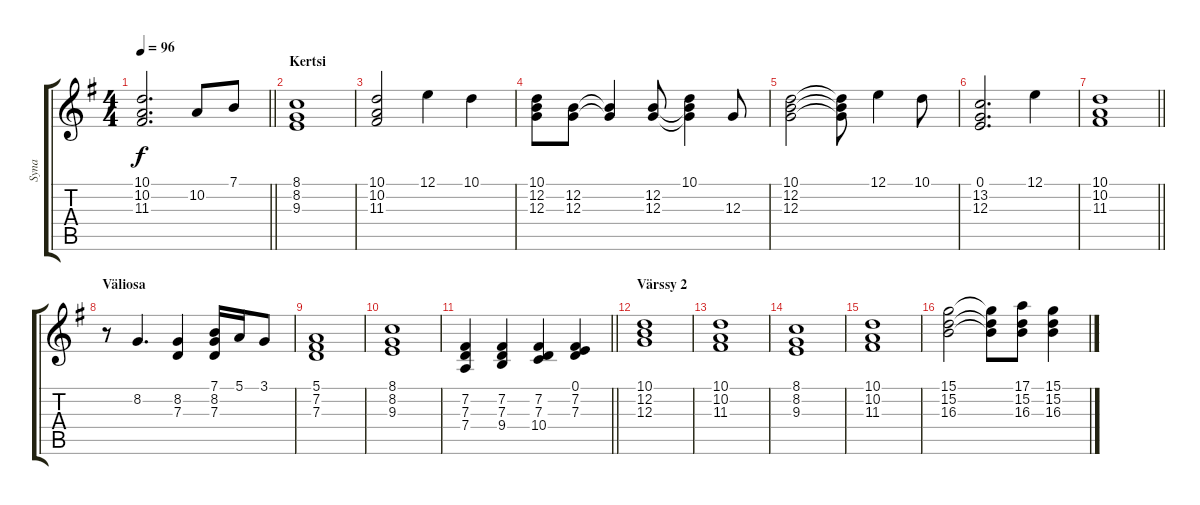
\track ("Syna" "Syna") {instrument drawbarorgan}
\staff {score tabs}
\tuning (E4 B3 G3 D3 A2 E2) {hide}
\ts (4 4)
\tempo 96
\clef g2
\barLineRight lightlight
\ks g
(10.1 10.2 11.3).2{d dy f} 10.2.8 7.1.8 |
\section ("" "Kertsi")
(8.1 8.2 9.3).1 |
(10.1 10.2 11.3).2 12.1.4 10.1.4 |
(10.1 12.2 12.3).8 (12.2 12.3).8 (12.2{t} 12.3{t}).4 (12.2 12.3).8 (10.1 12.2{t} 12.3{t}).4 12.3.8 |
(10.1 12.2 12.3).2 (10.1{t} 12.2{t} 12.3{t}).8 12.1.4 10.1.8 |
(0.1 13.2 12.3).2{d} 12.1.4 |
\barLineRight lightlight
(10.1 10.2 11.3).1 |
\section ("" "Väliosa")
r.8 8.2.4{d} (8.2 7.3).4 (7.1 8.2 7.3).16 5.1.16 3.1.8 |
(5.1 7.2 7.3).1 |
(8.1 8.2 9.3).1 |
\barLineRight lightlight
(7.2 7.3 7.4).4 (7.2 7.3 9.4).4 (7.2 7.3 10.4).4 (0.1 7.2 7.3).4 |
\section ("" "Värssy 2")
(10.1 12.2 12.3).1 |
(10.1 10.2 11.3).1 |
(8.1 8.2 9.3).1 |
(10.1 10.2 11.3).1 |
(15.1 15.2 16.3).2 (15.1{t} 15.2{t} 16.3{t}).8 (17.1 15.2 16.3).8 (15.1 15.2 16.3).4
